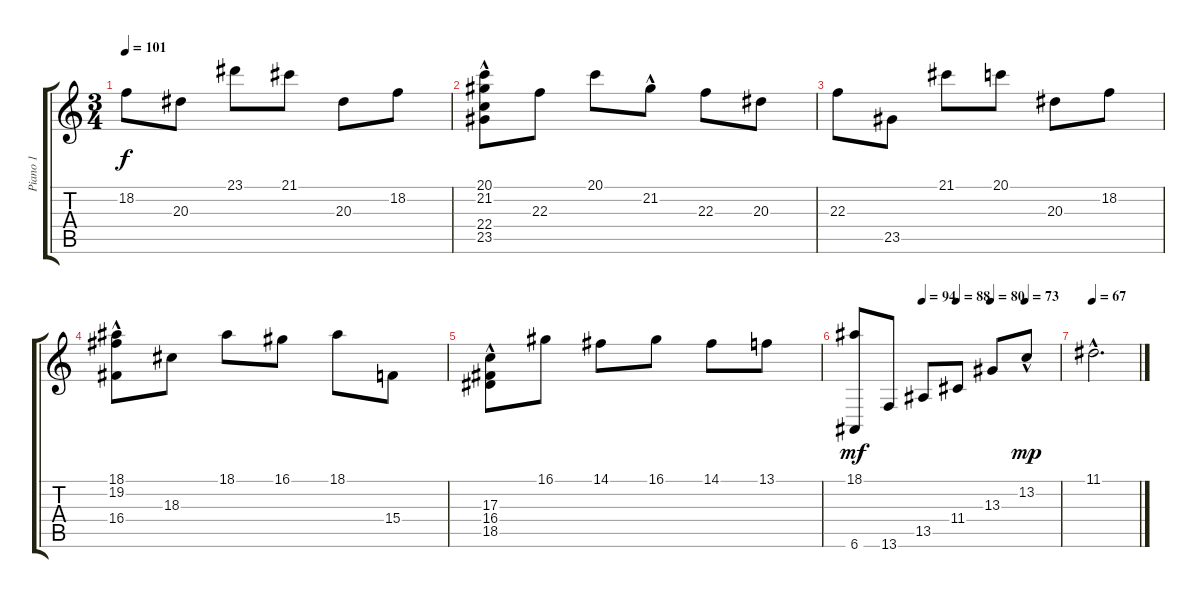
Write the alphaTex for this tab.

\track ("Piano 1" "Piano 1") {instrument acousticgrandpiano}
\staff {score tabs}
\tuning (E4 B3 G3 D3 A2 E2) {hide}
\ts (3 4)
\tempo 101
\clef g2
\ks c
18.2.8{dy f} 20.3.8 23.1.8 21.1.8 20.3.8 18.2.8 |
(20.1 21.2 22.4{hac} 23.5{hac}).8 22.3.8 20.1.8 21.2{hac}.8 22.3.8 20.3.8 |
22.3.8 23.5.8 21.1.8 20.1.8 20.3.8 18.2.8 |
(18.1 19.2{hac} 16.4).8 18.3.8 18.1.8 16.1.8 18.1.8 15.4.8 |
(17.3{hac} 16.4{hac} 18.5{hac}).8 16.1.8 14.1.8 16.1.8 14.1.8 13.1.8 |
\tempo (94 0.3333333333333333)
\tempo (88 0.5)
\tempo (80 0.6666666666666666)
\tempo (73 0.8333333333333334)
(18.1 6.6).8{dy mf} 13.6.8 13.5.8 11.4.8 13.3.8 13.2{hac}.8{dy mp} |
\tempo 67
11.1{hac}.2{d}
